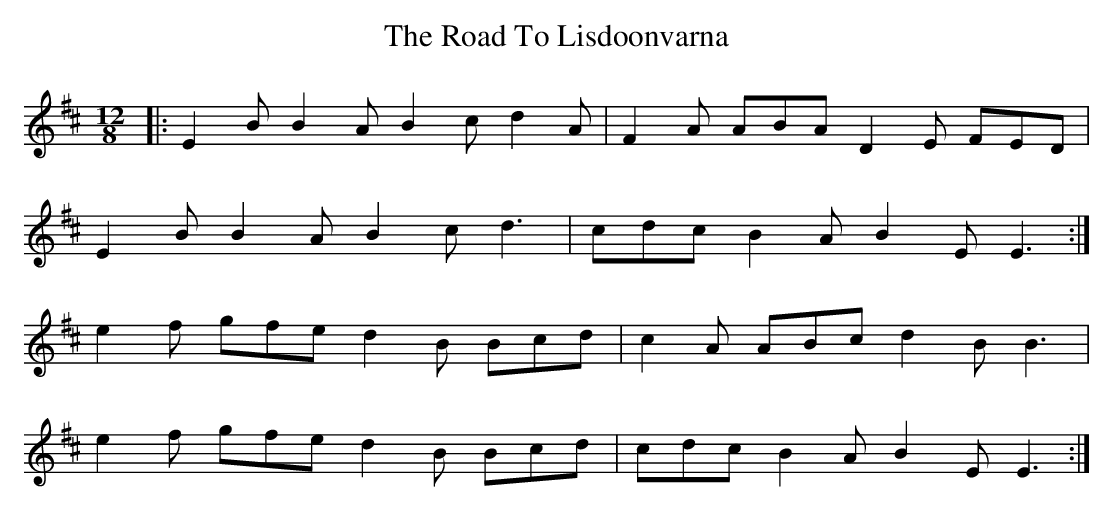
X:1
T: The Road To Lisdoonvarna
M: 12/8
L: 1/8
K: Edor
|:E2B B2A B2c d2A|F2A ABA D2E FED|
E2B B2A B2c d3|cdc B2A B2E E3:|
e2f gfe d2B Bcd|c2A ABc d2B B3|
e2f gfe d2B Bcd|cdc B2A B2E E3:|
